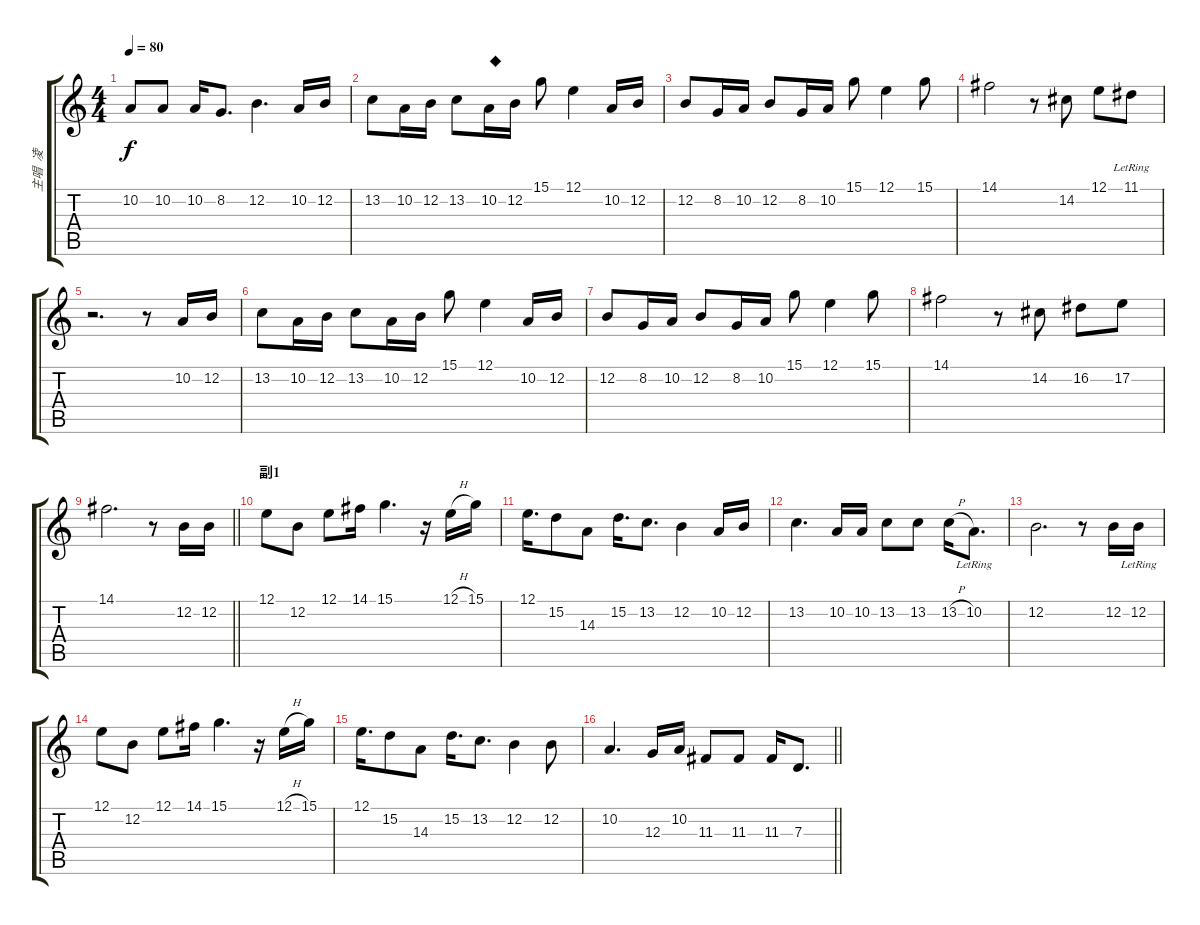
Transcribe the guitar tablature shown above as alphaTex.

\track ("主唱  凌" "主唱  凌") {instrument stringensemble1 bank 3}
\staff {score tabs}
\tuning (E4 B3 G3 D3 A2 E2) {hide}
\ts (4 4)
\tempo 80
\clef g2
\ks c
10.2.8{dy f} 10.2.8 10.2.16 8.2.8{d} 12.2.4{d} 10.2.16 12.2.16 |
13.2.8 10.2.16 12.2.16 13.2.8 10.2.16{txt "◆"} 12.2.16 15.1.8 12.1.4 10.2.16 12.2.16 |
12.2.8 8.2.16 10.2.16 12.2.8 8.2.16 10.2.16 15.1.8 12.1.4 15.1.8 |
14.1.2 r.8 14.2.8 12.1.8 11.1{lr}.8 |
r.2{d} r.8 10.2.16 12.2.16 |
13.2.8 10.2.16 12.2.16 13.2.8 10.2.16 12.2.16 15.1.8 12.1.4 10.2.16 12.2.16 |
12.2.8 8.2.16 10.2.16 12.2.8 8.2.16 10.2.16 15.1.8 12.1.4 15.1.8 |
14.1.2 r.8 14.2.8 16.2.8 17.2.8 |
\barLineRight lightlight
14.1.2{d} r.8 12.2.16 12.2.16 |
\section ("" "副1")
12.1.8 12.2.8 12.1.8 14.1.16 15.1.4{d} r.16 12.1{h}.16 15.1.16 |
12.1.16{d} 15.2.8 14.3.8 15.2.16{d} 13.2.8{d} 12.2.4 10.2.16 12.2.16 |
13.2.4{d} 10.2.16 10.2.16 13.2.8 13.2.8 13.2{h}.16 10.2{lr}.8{d} |
12.2.2{d} r.8 12.2.16 12.2{lr}.16 |
12.1.8 12.2.8 12.1.8 14.1.16 15.1.4{d} r.16 12.1{h}.16 15.1.16 |
12.1.16{d} 15.2.8 14.3.8 15.2.16{d} 13.2.8{d} 12.2.4 12.2.8 |
\barLineRight lightlight
10.2.4{d} 12.3.16 10.2.16 11.3.8 11.3.8 11.3.16 7.3.8{d}
